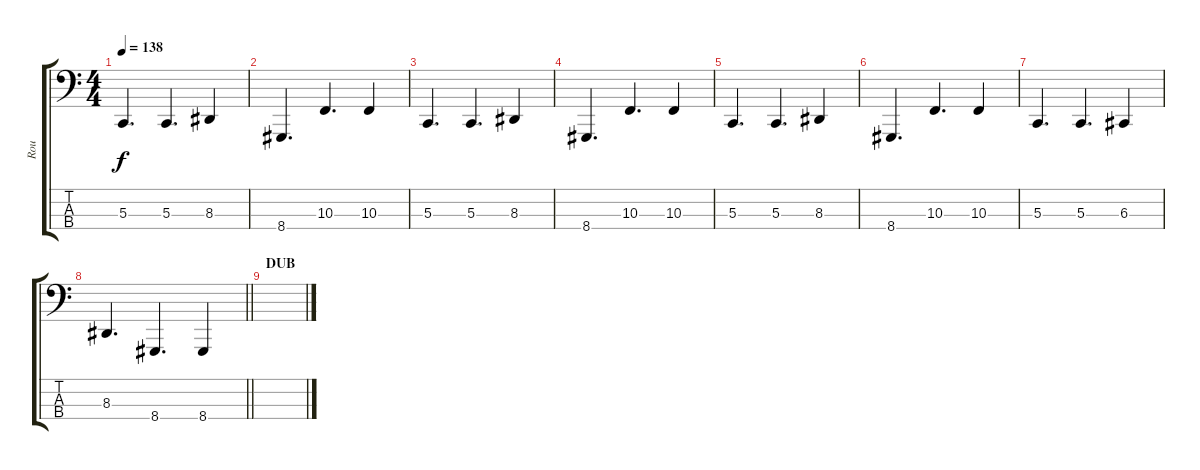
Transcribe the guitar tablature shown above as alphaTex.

\track ("Rou" "Rou") {instrument lead8bassandlead}
\staff {score tabs}
\tuning (F2 C2 G1 C1) {hide}
\ts (4 4)
\tempo 138
\clef f4
\ks c
5.3.4{d dy f} 5.3.4{d} 8.3.4 |
8.4.4{d} 10.3.4{d} 10.3.4 |
5.3.4{d} 5.3.4{d} 8.3.4 |
8.4.4{d} 10.3.4{d} 10.3.4 |
5.3.4{d} 5.3.4{d} 8.3.4 |
8.4.4{d} 10.3.4{d} 10.3.4 |
5.3.4{d} 5.3.4{d} 6.3.4 |
\barLineRight lightlight
8.3.4{d} 8.4.4{d} 8.4.4 |
\section ("" "DUB")
